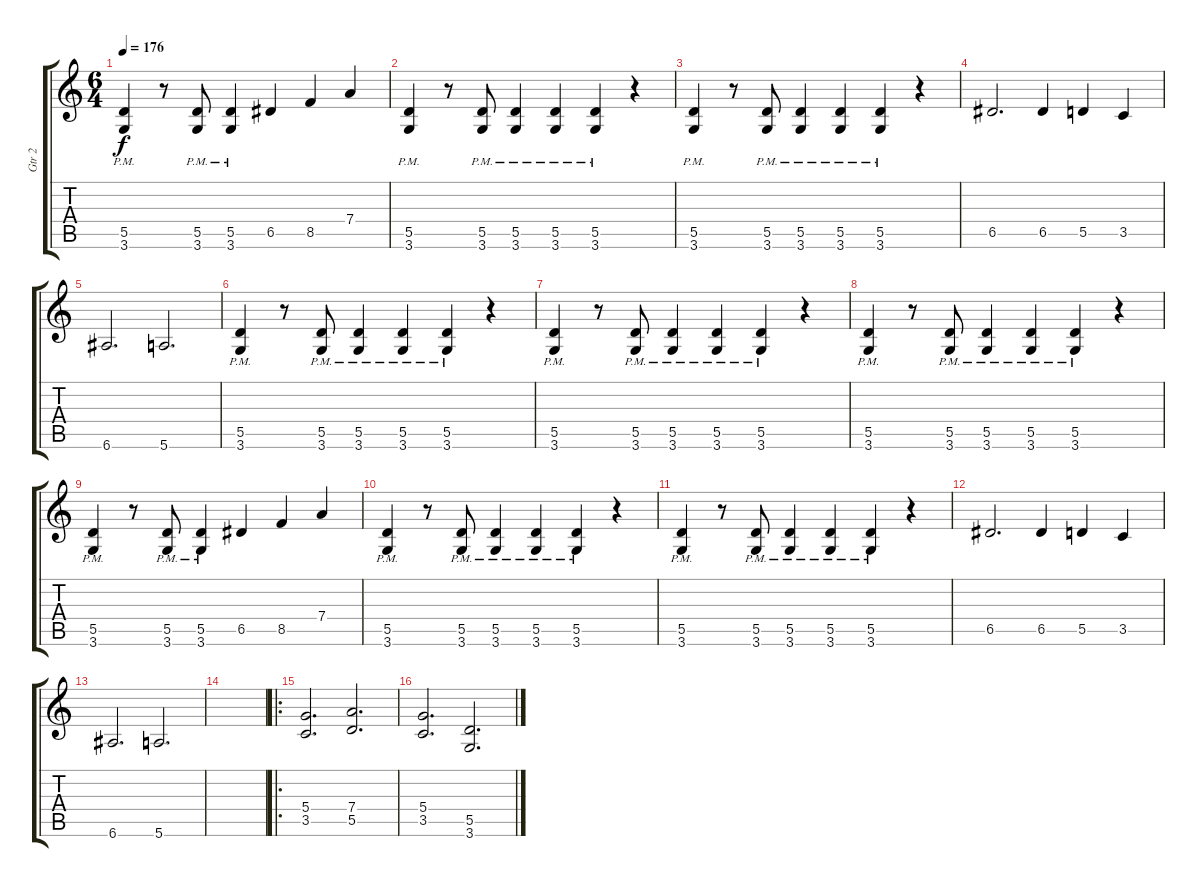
\track ("Gtr 2" "Gtr 2") {instrument distortionguitar}
\staff {score tabs}
\tuning (E4 B3 G3 D3 A2 E2) {hide}
\ts (6 4)
\tempo 176
\clef g2
\ks c
(5.5{pm} 3.6{pm}).4{dy f} r.8 (5.5{pm} 3.6{pm}).8 (5.5{pm} 3.6{pm}).4 6.5.4 8.5.4 7.4.4 |
(5.5{pm} 3.6{pm}).4 r.8 (5.5{pm} 3.6{pm}).8 (5.5{pm} 3.6{pm}).4 (5.5{pm} 3.6{pm}).4 (5.5{pm} 3.6{pm}).4 r.4 |
(5.5{pm} 3.6{pm}).4 r.8 (5.5{pm} 3.6{pm}).8 (5.5{pm} 3.6{pm}).4 (5.5{pm} 3.6{pm}).4 (5.5{pm} 3.6{pm}).4 r.4 |
6.5.2{d} 6.5.4 5.5.4 3.5.4 |
6.6.2{d} 5.6.2{d} |
(5.5{pm} 3.6{pm}).4 r.8 (5.5{pm} 3.6{pm}).8 (5.5{pm} 3.6{pm}).4 (5.5{pm} 3.6{pm}).4 (5.5{pm} 3.6{pm}).4 r.4 |
(5.5{pm} 3.6{pm}).4 r.8 (5.5{pm} 3.6{pm}).8 (5.5{pm} 3.6{pm}).4 (5.5{pm} 3.6{pm}).4 (5.5{pm} 3.6{pm}).4 r.4 |
(5.5{pm} 3.6{pm}).4 r.8 (5.5{pm} 3.6{pm}).8 (5.5{pm} 3.6{pm}).4 (5.5{pm} 3.6{pm}).4 (5.5{pm} 3.6{pm}).4 r.4 |
(5.5{pm} 3.6{pm}).4 r.8 (5.5{pm} 3.6{pm}).8 (5.5{pm} 3.6{pm}).4 6.5.4 8.5.4 7.4.4 |
(5.5{pm} 3.6{pm}).4 r.8 (5.5{pm} 3.6{pm}).8 (5.5{pm} 3.6{pm}).4 (5.5{pm} 3.6{pm}).4 (5.5{pm} 3.6{pm}).4 r.4 |
(5.5{pm} 3.6{pm}).4 r.8 (5.5{pm} 3.6{pm}).8 (5.5{pm} 3.6{pm}).4 (5.5{pm} 3.6{pm}).4 (5.5{pm} 3.6{pm}).4 r.4 |
6.5.2{d} 6.5.4 5.5.4 3.5.4 |
6.6.2{d} 5.6.2{d} |
|
\ro
(5.4 3.5).2{d} (7.4 5.5).2{d} |
(5.4 3.5).2{d} (5.5 3.6).2{d}
